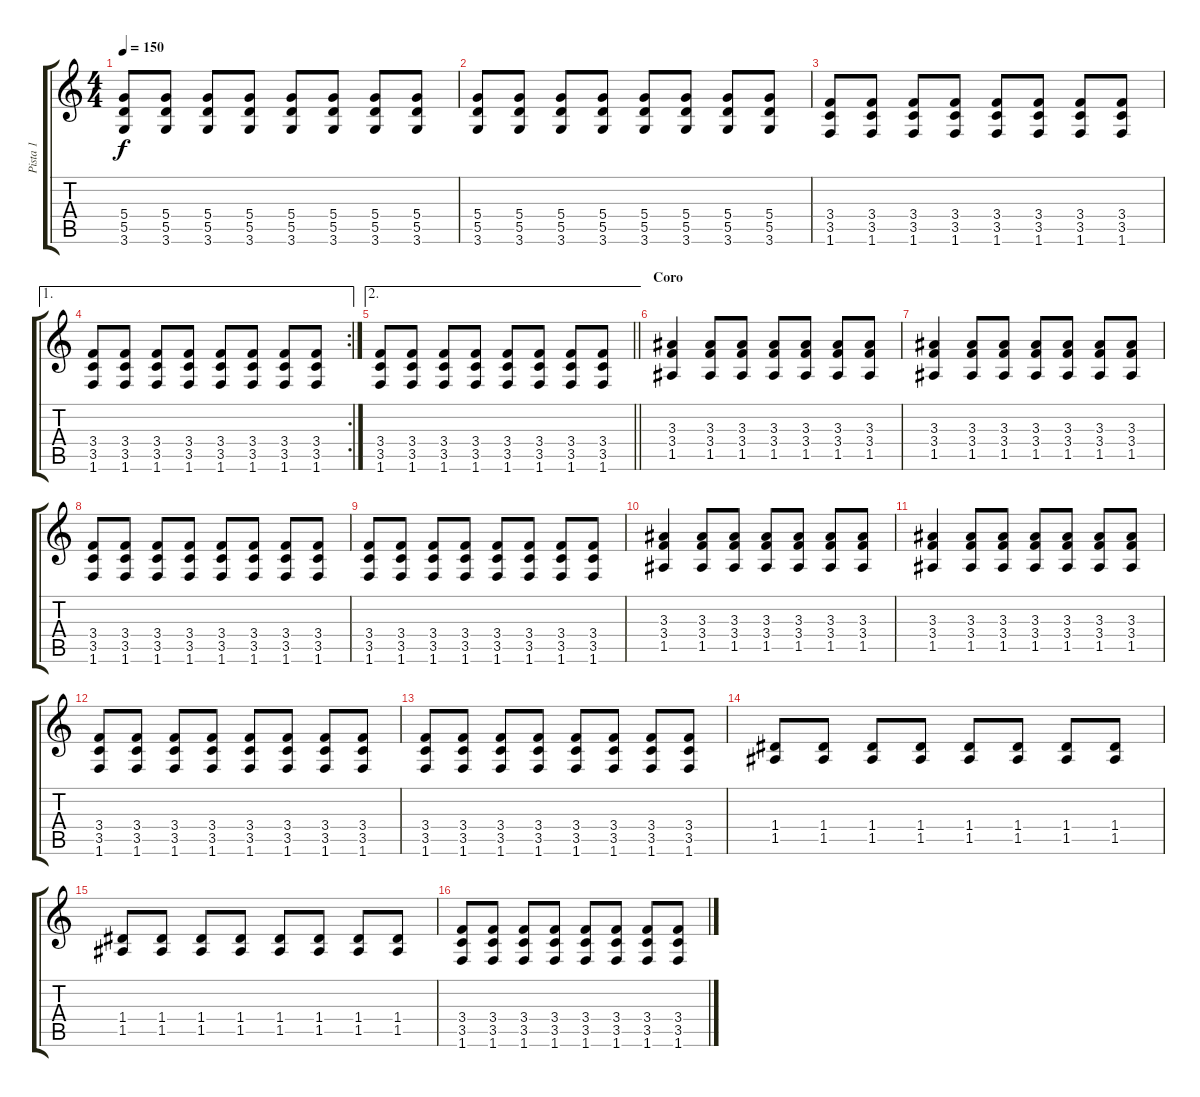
\track ("Pista 1" "Pista 1") {instrument distortionguitar}
\staff {score tabs}
\tuning (E4 B3 G3 D3 A2 E2) {hide}
\ts (4 4)
\tempo 150
\clef g2
\ks c
(5.4 5.5 3.6).8{dy f} (5.4 5.5 3.6).8 (5.4 5.5 3.6).8 (5.4 5.5 3.6).8 (5.4 5.5 3.6).8 (5.4 5.5 3.6).8 (5.4 5.5 3.6).8 (5.4 5.5 3.6).8 |
(5.4 5.5 3.6).8 (5.4 5.5 3.6).8 (5.4 5.5 3.6).8 (5.4 5.5 3.6).8 (5.4 5.5 3.6).8 (5.4 5.5 3.6).8 (5.4 5.5 3.6).8 (5.4 5.5 3.6).8 |
(3.4 3.5 1.6).8 (3.4 3.5 1.6).8 (3.4 3.5 1.6).8 (3.4 3.5 1.6).8 (3.4 3.5 1.6).8 (3.4 3.5 1.6).8 (3.4 3.5 1.6).8 (3.4 3.5 1.6).8 |
\ae 1
\rc 2
(3.4 3.5 1.6).8 (3.4 3.5 1.6).8 (3.4 3.5 1.6).8 (3.4 3.5 1.6).8 (3.4 3.5 1.6).8 (3.4 3.5 1.6).8 (3.4 3.5 1.6).8 (3.4 3.5 1.6).8 |
\ae 2
\barLineRight lightlight
(3.4 3.5 1.6).8 (3.4 3.5 1.6).8 (3.4 3.5 1.6).8 (3.4 3.5 1.6).8 (3.4 3.5 1.6).8 (3.4 3.5 1.6).8 (3.4 3.5 1.6).8 (3.4 3.5 1.6).8 |
\section ("" "Coro")
(3.3 3.4 1.5).4 (3.3 3.4 1.5).8 (3.3 3.4 1.5).8 (3.3 3.4 1.5).8 (3.3 3.4 1.5).8 (3.3 3.4 1.5).8 (3.3 3.4 1.5).8 |
(3.3 3.4 1.5).4 (3.3 3.4 1.5).8 (3.3 3.4 1.5).8 (3.3 3.4 1.5).8 (3.3 3.4 1.5).8 (3.3 3.4 1.5).8 (3.3 3.4 1.5).8 |
(3.4 3.5 1.6).8 (3.4 3.5 1.6).8 (3.4 3.5 1.6).8 (3.4 3.5 1.6).8 (3.4 3.5 1.6).8 (3.4 3.5 1.6).8 (3.4 3.5 1.6).8 (3.4 3.5 1.6).8 |
(3.4 3.5 1.6).8 (3.4 3.5 1.6).8 (3.4 3.5 1.6).8 (3.4 3.5 1.6).8 (3.4 3.5 1.6).8 (3.4 3.5 1.6).8 (3.4 3.5 1.6).8 (3.4 3.5 1.6).8 |
(3.3 3.4 1.5).4 (3.3 3.4 1.5).8 (3.3 3.4 1.5).8 (3.3 3.4 1.5).8 (3.3 3.4 1.5).8 (3.3 3.4 1.5).8 (3.3 3.4 1.5).8 |
(3.3 3.4 1.5).4 (3.3 3.4 1.5).8 (3.3 3.4 1.5).8 (3.3 3.4 1.5).8 (3.3 3.4 1.5).8 (3.3 3.4 1.5).8 (3.3 3.4 1.5).8 |
(3.4 3.5 1.6).8 (3.4 3.5 1.6).8 (3.4 3.5 1.6).8 (3.4 3.5 1.6).8 (3.4 3.5 1.6).8 (3.4 3.5 1.6).8 (3.4 3.5 1.6).8 (3.4 3.5 1.6).8 |
(3.4 3.5 1.6).8 (3.4 3.5 1.6).8 (3.4 3.5 1.6).8 (3.4 3.5 1.6).8 (3.4 3.5 1.6).8 (3.4 3.5 1.6).8 (3.4 3.5 1.6).8 (3.4 3.5 1.6).8 |
(1.4 1.5).8 (1.4 1.5).8 (1.4 1.5).8 (1.4 1.5).8 (1.4 1.5).8 (1.4 1.5).8 (1.4 1.5).8 (1.4 1.5).8 |
(1.4 1.5).8 (1.4 1.5).8 (1.4 1.5).8 (1.4 1.5).8 (1.4 1.5).8 (1.4 1.5).8 (1.4 1.5).8 (1.4 1.5).8 |
(3.4 3.5 1.6).8 (3.4 3.5 1.6).8 (3.4 3.5 1.6).8 (3.4 3.5 1.6).8 (3.4 3.5 1.6).8 (3.4 3.5 1.6).8 (3.4 3.5 1.6).8 (3.4 3.5 1.6).8
